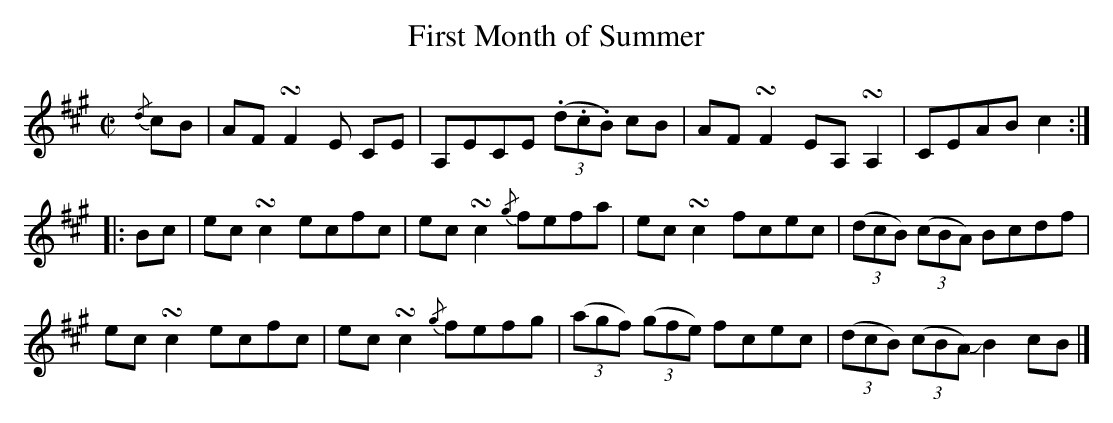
X:1
U: ~ = !turn!
T:First Month of Summer
L:1/8
M:C|
K:A
{/d}cB | AF ~F2 E1 CE | A,ECE ((3.d.c.B) cB | AF ~F2 EA, ~A,2 | CEAB c2 ::
Bc | ec ~c2 ecfc | ec ~c2 {/g}fefa | ec ~c2 fcec | ((3dcB) ((3cBA) Bcdf |
ec ~c2 ecfc | ec ~c2 {/g}fefg | ((3agf) ((3gfe) fcec | ((3dcB) ((3cBA) JB2 cB |]
